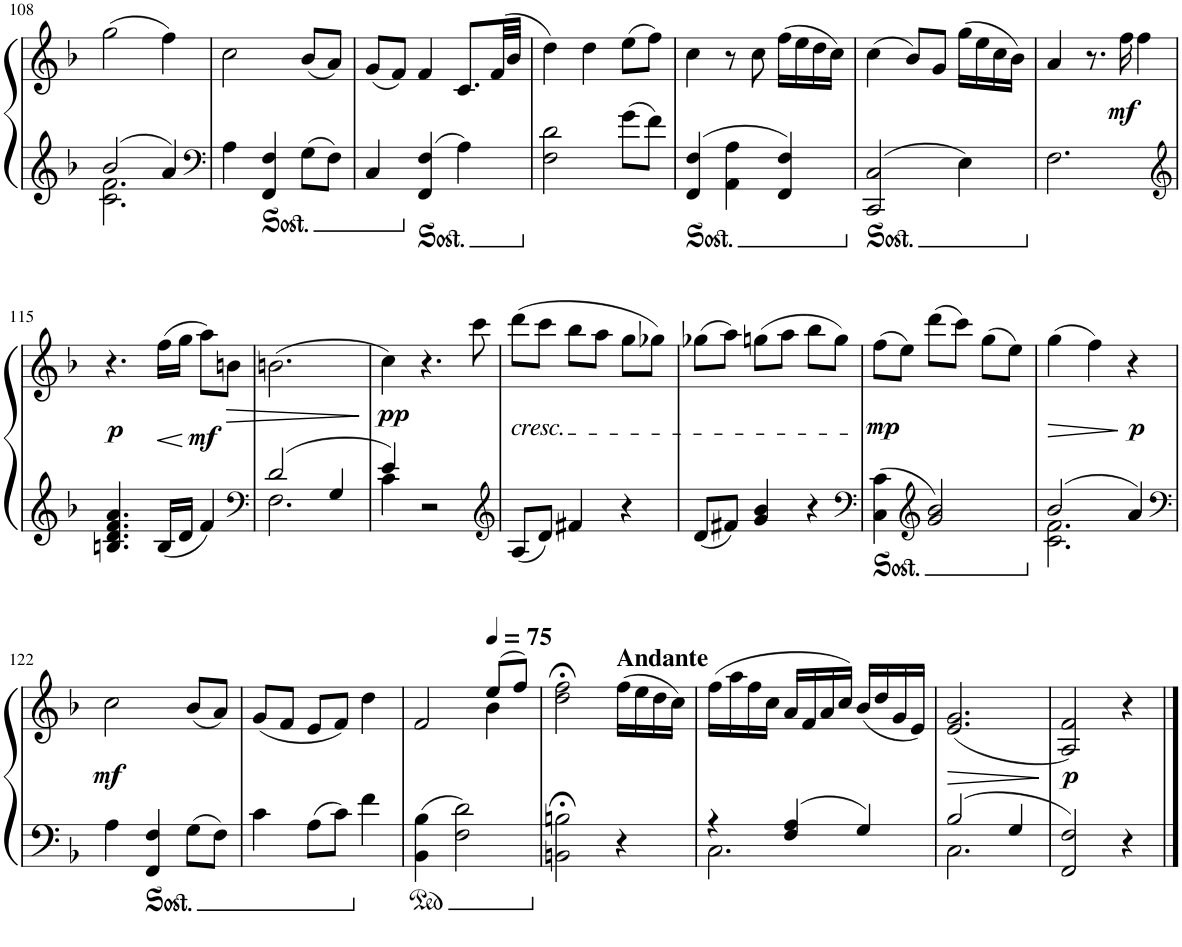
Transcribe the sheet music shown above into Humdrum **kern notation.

**kern	**kern	**dynam
*part1	*part1	*part1
*staff2	*staff1	*staff1/2
*I"Piano	*	*
*I'Pno.	*	*
!!LO:PB:g=z
*clefG2	*clefG2	*
*k[b-]	*k[b-]	*
*M3/4	*M3/4	*
=108	=108	=108
*^	*	*
2b-/	2.c\ 2.f\	(2gg\	.
4a/	.	4ff\)	.
*v	*v	*	*
=109	=109	=109
*clefF4	*	*
4A\	2cc\	.
4FF/ 4F/	.	.
8G\L	(8b-/L	.
8F\J	8a/J)	.
=110	=110	=110
4C/	(8g/L	.
.	8f/J)	.
4FF/ 4F/	4f/	.
4A\	8.c/L	.
.	(32f/LL	.
.	32b-/JJJ	.
=111	=111	=111
2F\ 2d\	4dd\)	.
.	4dd\	.
8g\L	(8ee\L	.
8f\J	8ff\J)	.
=112	=112	=112
4FF/ 4F/	4cc\	.
4AA\ 4A\	8r	.
.	8cc\	.
4FF/ 4F/	(16ff\LL	.
.	16ee\	.
.	16dd\	.
.	16cc\JJ)	.
=113	=113	=113
2CC/ 2C/	(4cc\	.
.	8b-/L)	.
.	8g/J	.
4E\	(16gg\LL	.
.	16ee\	.
.	16cc\	.
.	16b-\JJ)	.
=114	=114	=114
2.F\	4a/	.
.	8.r	.
!	!	!LO:DY:b
.	16ff\	mf
.	4ff\	.
!!LO:LB:g=z
=115	=115	=115
*clefG2	*	*
!	!	!LO:DY:b
4.Bn/ 4.d/ 4.f/ 4.a/	4.r	p
!	!	!LO:HP:b
16B/LL	(16ff\LL	<
16d/JJ	16gg\JJ	.
!	!	!LO:DY:n=1:b
4f/	8aa\L)	[ mf
!	!	!LO:HP:b
.	8bn\J	>
=116	=116	=116
*clefF4	*	*
*^	*	*
2d/	2.F\	(2.bn\	.
4G/	.	.	.
*v	*v	*	*
.	.	]
=117	=117	=117
*^	*	*
!	!	!	!LO:DY:b
4e/	4c\	4cc\)	pp
2r	2ryy	4.r	.
.	.	8ccc\	.
*v	*v	*	*
=118	=118	=118
*clefG2	*	*
!	!LO:TX:b:i:t=cresc.	!
8A/L	(8ddd\L	.
8d/J	8ccc\J	.
4f#X/	8bb-\L	.
.	8aa\J	.
4r	8gg\L	.
.	8gg-X\J)	.
=119	=119	=119
8d/L	(8gg-X\L	.
8f#X/J	8aa\J)	.
4g/ 4b-/	(8ggn\L	.
.	8aa\J	.
4r	8bb-\L	.
.	8gg\J)	.
=120	=120	=120
*clefF4	*	*
!	!	!LO:DY:b
4C\ 4c\	(8ff\L	mp
.	8ee\J)	.
*clefG2	*	*
2g/ 2b-/	(8ddd\L	.
.	8ccc\J)	.
.	(8gg\L	.
.	8ee\J)	.
=121	=121	=121
*^	*	*
!	!	!	!LO:HP:b
2b-/	2.c\ 2.f\	(4gg\	>
.	.	4ff\)	.
!	!	!	!LO:DY:n=1:b
4a/	.	4r	] p
*v	*v	*	*
!!LO:LB:g=z
=122	=122	=122
*clefF4	*	*
!	!	!LO:DY:b
4A\	2cc\	mf
4FF/ 4F/	.	.
8G\L	(8b-/L	.
8F\J	8a/J)	.
=123	=123	=123
4c\	(8g/L	.
.	8f/J	.
8A\L	8e/L	.
8c\J	8f/J)	.
4f\	4dd\	.
=124	=124	=124
*	*^	*
4BB-\ 4B-\	2f/	2ryy	.
2F\ 2d\	.	.	.
*	*MM75	*	*
.	(8ee/L	4b-\	.
.	8ff/J)	.	.
*	*v	*v	*
=125	=125	=125
2BBn\;< 2Bn\;<	2dd\;< 2ff\;<	.
!	!LO:TX:a:B:t=Andante	!
4r	(16ff\LL	.
.	16ee\	.
.	16dd\	.
.	16cc\JJ)	.
=126	=126	=126
*^	*	*
4r	2.C\	(16ff\LL	.
.	.	16aa\	.
.	.	16ff\	.
.	.	16cc\JJ	.
4F/ 4A/	.	16a/LL	.
.	.	16f/	.
.	.	16a/	.
.	.	16cc/JJ)	.
4G/	.	(16b-/LL	.
.	.	16dd/	.
.	.	16g/	.
.	.	16e/JJ)	.
=127	=127	=127	=127
!	!	!	!LO:HP:b
2B-/	2.C\	(2.e/ 2.g/	>
4G/	.	.	.
*v	*v	*	*
.	.	]
=128	=128	=128
!	!	!LO:DY:b
2FF/ 2F/	2A/ 2f/)	p
4r	4r	.
==	==	==
*-	*-	*-
